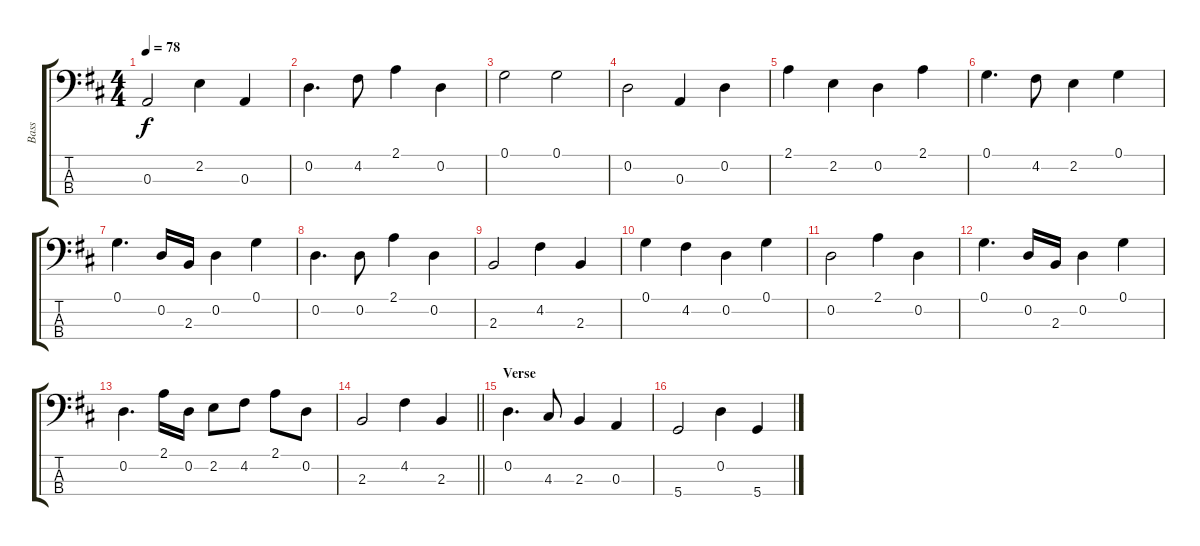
\track ("Bass" "Bass") {instrument electricbassfinger}
\staff {score tabs}
\tuning (G2 D2 A1 D1) {hide}
\ts (4 4)
\tempo 78
\clef f4
\ks d
0.3.2{dy f} 2.2.4 0.3.4 |
0.2.4{d} 4.2.8 2.1.4 0.2.4 |
0.1.2 0.1.2 |
0.2.2 0.3.4 0.2.4 |
2.1.4 2.2.4 0.2.4 2.1.4 |
0.1.4{d} 4.2.8 2.2.4 0.1.4 |
0.1.4{d} 0.2.16 2.3.16 0.2.4 0.1.4 |
0.2.4{d} 0.2.8 2.1.4 0.2.4 |
2.3.2 4.2.4 2.3.4 |
0.1.4 4.2.4 0.2.4 0.1.4 |
0.2.2 2.1.4 0.2.4 |
0.1.4{d} 0.2.16 2.3.16 0.2.4 0.1.4 |
0.2.4{d} 2.1.16 0.2.16 2.2.8 4.2.8 2.1.8 0.2.8 |
\barLineRight lightlight
2.3.2 4.2.4 2.3.4 |
\section ("" "Verse")
0.2.4{d} 4.3.8 2.3.4 0.3.4 |
5.4.2 0.2.4 5.4.4
